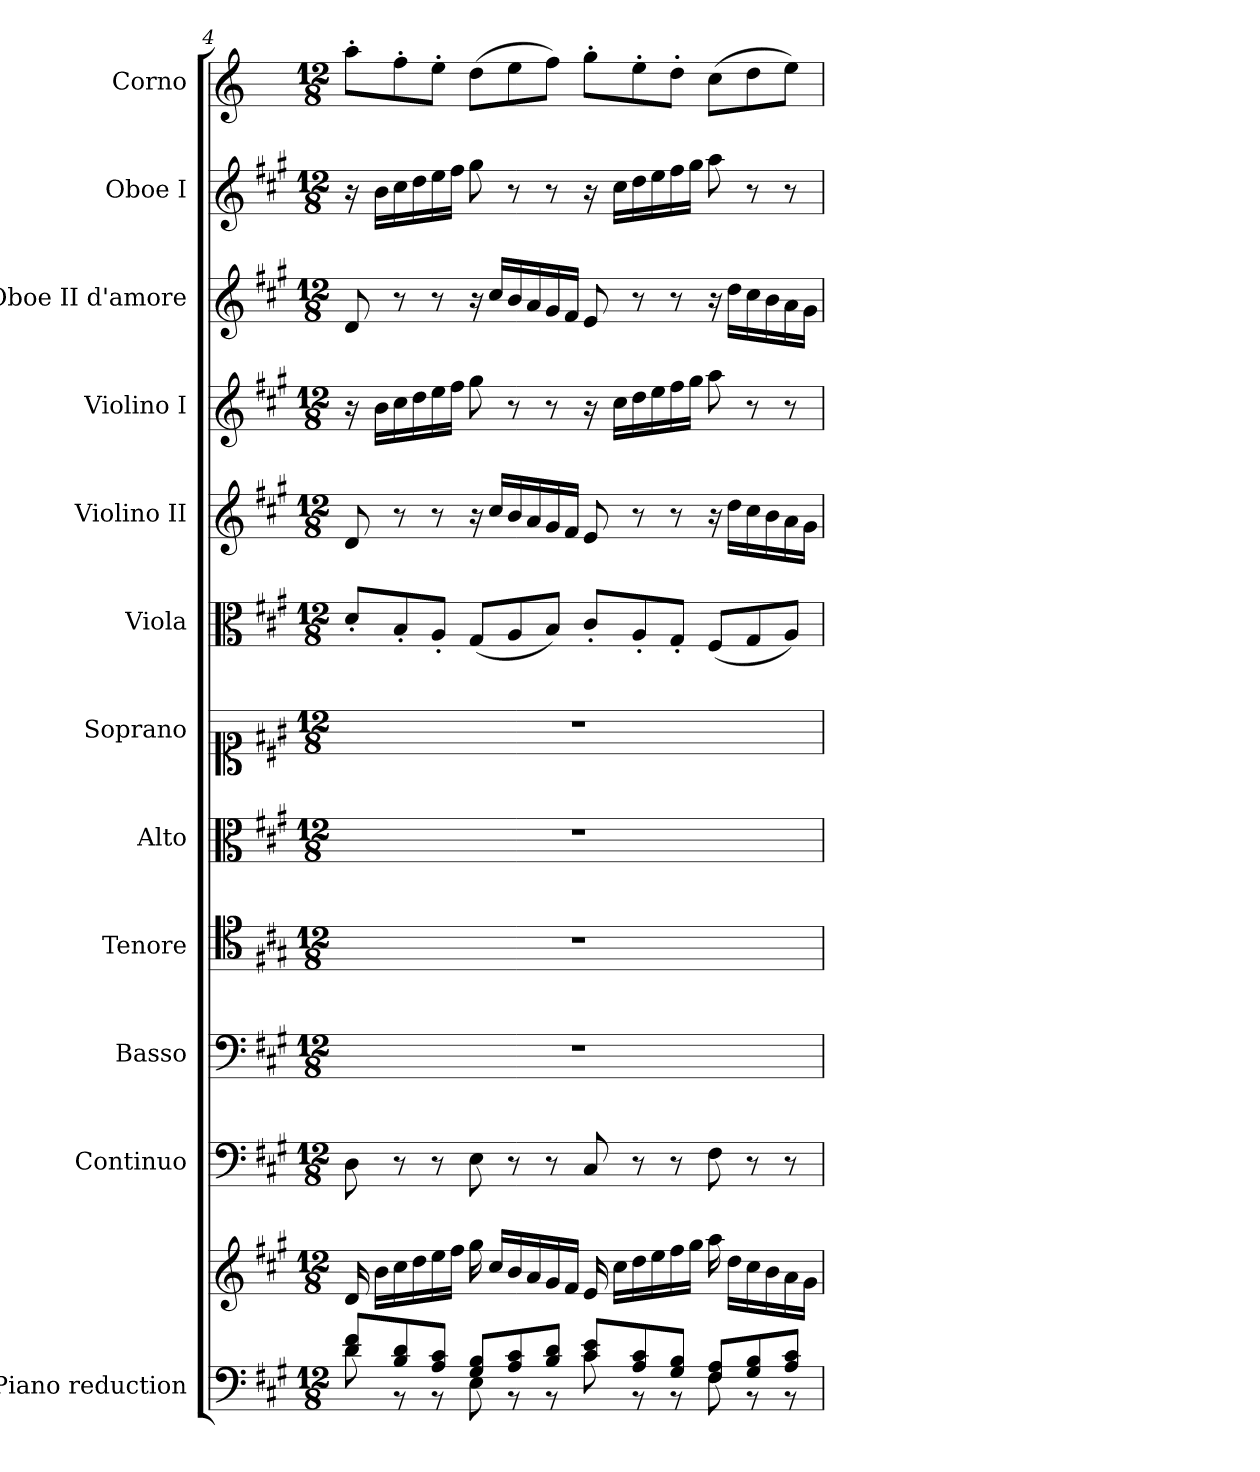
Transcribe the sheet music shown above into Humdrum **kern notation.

**kern	**kern	**kern	**kern	**kern	**kern	**kern	**kern	**kern	**kern	**kern	**kern	**kern
*part12	*part12	*part11	*part10	*part9	*part8	*part7	*part6	*part5	*part4	*part3	*part2	*part1
*staff13	*staff12	*staff11	*staff10	*staff9	*staff8	*staff7	*staff6	*staff5	*staff4	*staff3	*staff2	*staff1
*I"Piano reduction	*	*I"Continuo	*I"Basso	*I"Tenore	*I"Alto	*I"Soprano	*I"Viola	*I"Violino II	*I"Violino I	*I"Oboe II d'amore	*I"Oboe I	*I"Corno
*I'Pno	*	*	*	*	*	*	*I'Vla	*I'Vln	*I'Vln	*I'Ob	*I'Ob	*
*clefF4	*clefG2	*clefF4	*clefF4	*clefC4	*clefC3	*clefC1	*clefC3	*clefG2	*clefG2	*clefG2	*clefG2	*clefG2
*	*	*	*	*	*	*	*	*	*	*	*	*ITrd2c3
*k[f#c#g#]	*k[f#c#g#]	*k[f#c#g#]	*k[f#c#g#]	*k[f#c#g#]	*k[f#c#g#]	*k[f#c#g#]	*k[f#c#g#]	*k[f#c#g#]	*k[f#c#g#]	*k[f#c#g#]	*k[f#c#g#]	*k[f#c#g#]
*M12/8	*M12/8	*M12/8	*M12/8	*M12/8	*M12/8	*M12/8	*M12/8	*M12/8	*M12/8	*M12/8	*M12/8	*M12/8
=4	=4	=4	=4	=4	=4	=4	=4	=4	=4	=4	=4	=4
*^	*	*	*	*	*	*	*	*	*	*	*	*
8d/ 8f#/L	8d\	16d/	8D\	1.r	1.r	1.r	1.r	8d'/L	8d/	16r	8d/	16r	8ff#'\L
.	.	16b\LL	.	.	.	.	.	.	.	16b\LL	.	16b\LL	.
8B/ 8d/	8r	16cc#\	8r	.	.	.	.	8B'/	8r	16cc#\	8r	16cc#\	8dd'\
.	.	16dd\	.	.	.	.	.	.	.	16dd\	.	16dd\	.
8A/ 8c#/J	8r	16ee\	8r	.	.	.	.	8A'/J	8r	16ee\	8r	16ee\	8cc#'\J
.	.	16ff#\JJ	.	.	.	.	.	.	.	16ff#\JJ	.	16ff#\JJ	.
8G#/ 8B/L	8E\	16gg#\	8E\	.	.	.	.	(<8G#/L	16r	8gg#\	16r	8gg#\	(>8b\L
.	.	16cc#/LL	.	.	.	.	.	.	16cc#/LL	.	16cc#/LL	.	.
8A/ 8c#/	8r	16b/	8r	.	.	.	.	8A/	16b/	8r	16b/	8r	8cc#\
.	.	16a/	.	.	.	.	.	.	16a/	.	16a/	.	.
8B/ 8d/J	8r	16g#/	8r	.	.	.	.	8B/J)	16g#/	8r	16g#/	8r	8dd\J)
.	.	16f#/JJ	.	.	.	.	.	.	16f#/JJ	.	16f#/JJ	.	.
8c#/ 8e/L	8c#\	16e/	8C#/	.	.	.	.	8c#'/L	8e/	16r	8e/	16r	8ee'\L
.	.	16cc#\LL	.	.	.	.	.	.	.	16cc#\LL	.	16cc#\LL	.
8A/ 8c#/	8r	16dd\	8r	.	.	.	.	8A'/	8r	16dd\	8r	16dd\	8cc#'\
.	.	16ee\	.	.	.	.	.	.	.	16ee\	.	16ee\	.
8G#/ 8B/J	8r	16ff#\	8r	.	.	.	.	8G#'/J	8r	16ff#\	8r	16ff#\	8b'\J
.	.	16gg#\JJ	.	.	.	.	.	.	.	16gg#\JJ	.	16gg#\JJ	.
8F#/ 8A/L	8F#\	16aa\	8F#\	.	.	.	.	(<8F#/L	16r	8aa\	16r	8aa\	(>8a\L
.	.	16dd\LL	.	.	.	.	.	.	16dd\LL	.	16dd\LL	.	.
8G#/ 8B/	8r	16cc#\	8r	.	.	.	.	8G#/	16cc#\	8r	16cc#\	8r	8b\
.	.	16b\	.	.	.	.	.	.	16b\	.	16b\	.	.
8A/ 8c#/J	8r	16a\	8r	.	.	.	.	8A/J)	16a\	8r	16a\	8r	8cc#\J)
.	.	16g#\JJ	.	.	.	.	.	.	16g#\JJ	.	16g#\JJ	.	.
*v	*v	*	*	*	*	*	*	*	*	*	*	*	*
=	=	=	=	=	=	=	=	=	=	=	=	=
*-	*-	*-	*-	*-	*-	*-	*-	*-	*-	*-	*-	*-
